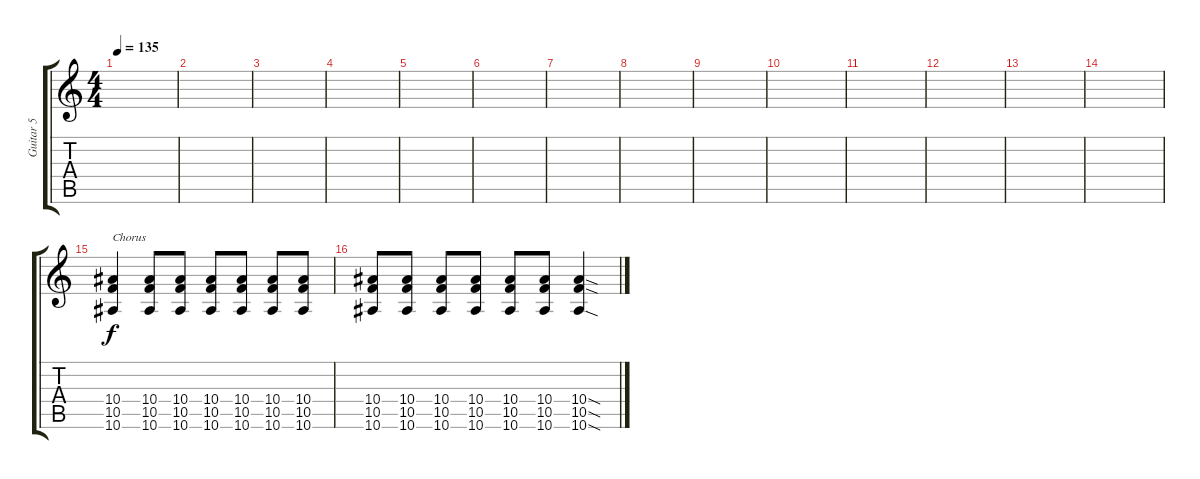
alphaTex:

\track ("Guitar 5" "Guitar 5") {instrument distortionguitar}
\staff {score tabs}
\tuning (D4 A3 F3 C3 G2 C2) {hide}
\ts (4 4)
\tempo 135
\clef g2
\ks c
|
|
|
|
|
|
|
|
|
|
|
|
|
|
(10.4 10.5 10.6).4{txt "Chorus"} (10.4 10.5 10.6).8 (10.4 10.5 10.6).8 (10.4 10.5 10.6).8 (10.4 10.5 10.6).8 (10.4 10.5 10.6).8 (10.4 10.5 10.6).8 |
(10.4 10.5 10.6).8 (10.4 10.5 10.6).8 (10.4 10.5 10.6).8 (10.4 10.5 10.6).8 (10.4 10.5 10.6).8 (10.4 10.5 10.6).8 (10.4{sod} 10.5{sod} 10.6{sod}).4
